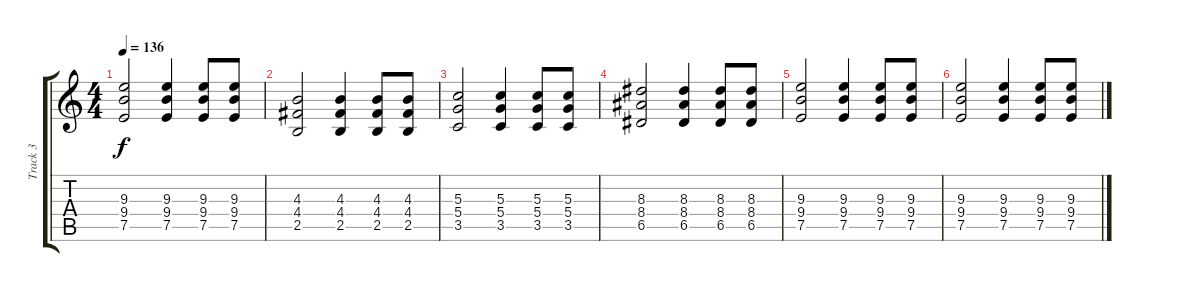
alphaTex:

\track ("Track 3" "Track 3") {instrument distortionguitar}
\staff {score tabs}
\tuning (E4 B3 G3 D3 A2 E2) {hide}
\ts (4 4)
\tempo 136
\clef g2
\ks c
(9.3 9.4 7.5).2{dy f} (9.3 9.4 7.5).4 (9.3 9.4 7.5).8 (9.3 9.4 7.5).8 |
(4.3 4.4 2.5).2 (4.3 4.4 2.5).4 (4.3 4.4 2.5).8 (4.3 4.4 2.5).8 |
(5.3 5.4 3.5).2 (5.3 5.4 3.5).4 (5.3 5.4 3.5).8 (5.3 5.4 3.5).8 |
(8.3 8.4 6.5).2 (8.3 8.4 6.5).4 (8.3 8.4 6.5).8 (8.3 8.4 6.5).8 |
(9.3 9.4 7.5).2 (9.3 9.4 7.5).4 (9.3 9.4 7.5).8 (9.3 9.4 7.5).8 |
(9.3 9.4 7.5).2 (9.3 9.4 7.5).4 (9.3 9.4 7.5).8 (9.3 9.4 7.5).8
